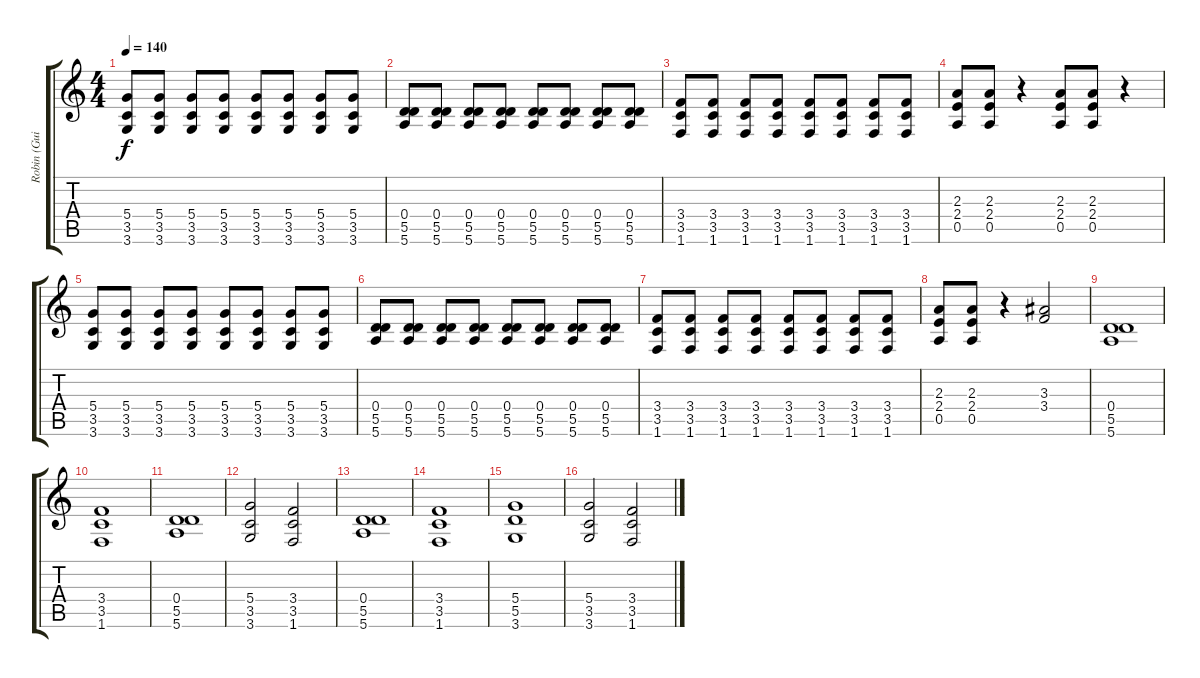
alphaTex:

\track ("Robin (Guitar)" "Robin (Gui") {instrument distortionguitar}
\staff {score tabs}
\tuning (E4 B3 G3 D3 A2 E2) {hide}
\ts (4 4)
\tempo 140
\clef g2
\ks c
(5.4 3.5 3.6).8{dy f} (5.4 3.5 3.6).8 (5.4 3.5 3.6).8 (5.4 3.5 3.6).8 (5.4 3.5 3.6).8 (5.4 3.5 3.6).8 (5.4 3.5 3.6).8 (5.4 3.5 3.6).8 |
(0.4 5.5 5.6).8 (0.4 5.5 5.6).8 (0.4 5.5 5.6).8 (0.4 5.5 5.6).8 (0.4 5.5 5.6).8 (0.4 5.5 5.6).8 (0.4 5.5 5.6).8 (0.4 5.5 5.6).8 |
(3.4 3.5 1.6).8 (3.4 3.5 1.6).8 (3.4 3.5 1.6).8 (3.4 3.5 1.6).8 (3.4 3.5 1.6).8 (3.4 3.5 1.6).8 (3.4 3.5 1.6).8 (3.4 3.5 1.6).8 |
(2.3 2.4 0.5).8 (2.3 2.4 0.5).8 r.4 (2.3 2.4 0.5).8 (2.3 2.4 0.5).8 r.4 |
(5.4 3.5 3.6).8 (5.4 3.5 3.6).8 (5.4 3.5 3.6).8 (5.4 3.5 3.6).8 (5.4 3.5 3.6).8 (5.4 3.5 3.6).8 (5.4 3.5 3.6).8 (5.4 3.5 3.6).8 |
(0.4 5.5 5.6).8 (0.4 5.5 5.6).8 (0.4 5.5 5.6).8 (0.4 5.5 5.6).8 (0.4 5.5 5.6).8 (0.4 5.5 5.6).8 (0.4 5.5 5.6).8 (0.4 5.5 5.6).8 |
(3.4 3.5 1.6).8 (3.4 3.5 1.6).8 (3.4 3.5 1.6).8 (3.4 3.5 1.6).8 (3.4 3.5 1.6).8 (3.4 3.5 1.6).8 (3.4 3.5 1.6).8 (3.4 3.5 1.6).8 |
(2.3 2.4 0.5).8 (2.3 2.4 0.5).8 r.4 (3.3 3.4).2 |
(0.4 5.5 5.6).1 |
(3.4 3.5 1.6).1 |
(0.4 5.5 5.6).1 |
(5.4 3.5 3.6).2 (3.4 3.5 1.6).2 |
(0.4 5.5 5.6).1 |
(3.4 3.5 1.6).1 |
(5.4 5.5 3.6).1 |
(5.4 3.5 3.6).2 (3.4 3.5 1.6).2
